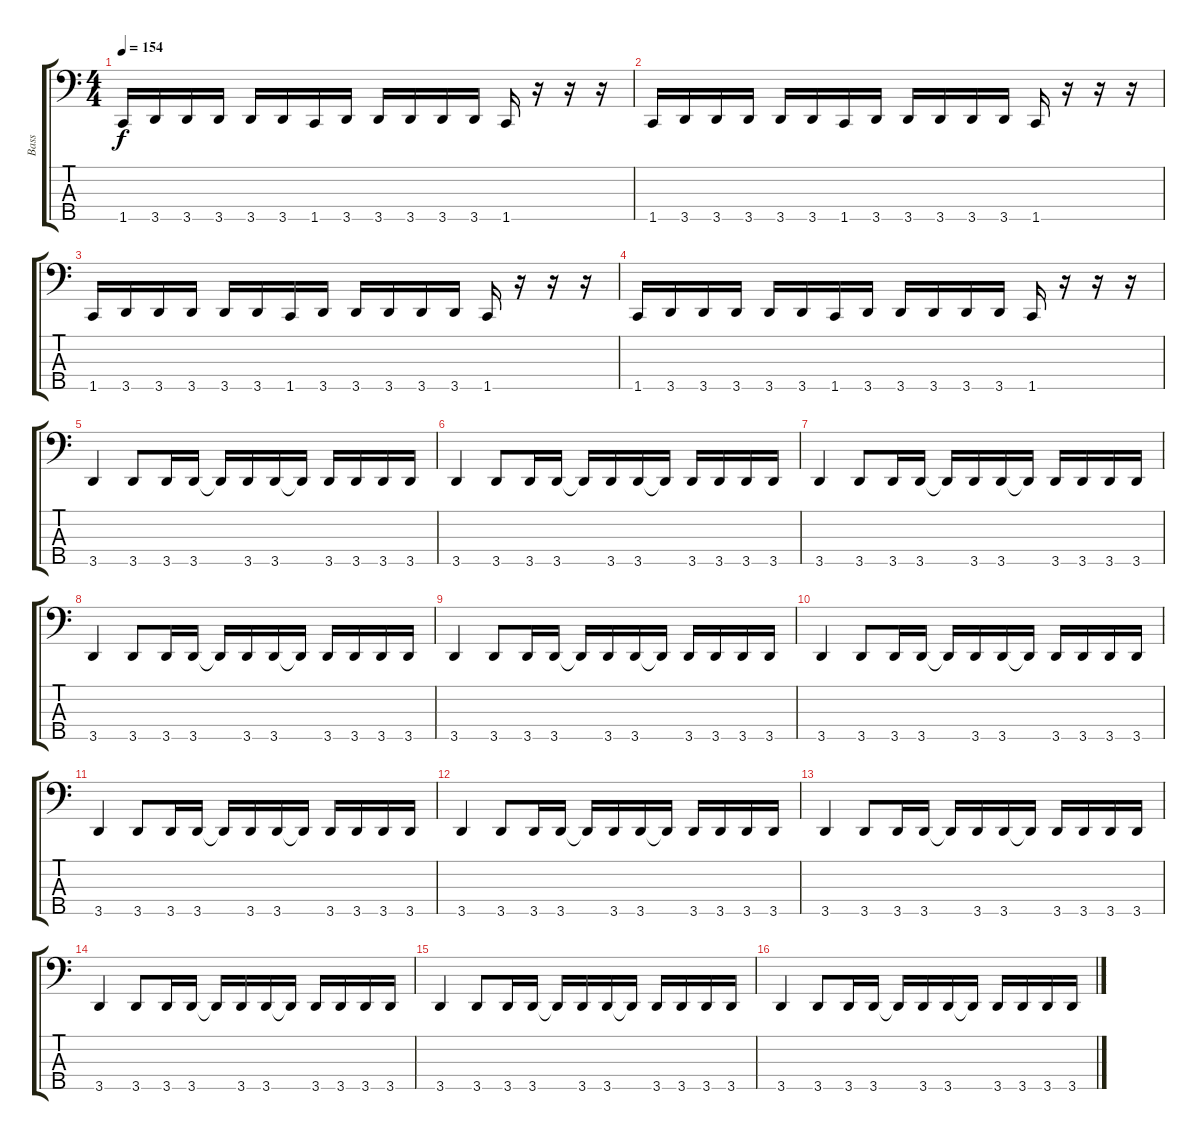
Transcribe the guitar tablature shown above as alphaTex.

\track ("Bass" "Bass") {instrument synthbass2}
\staff {score tabs}
\tuning (G2 D2 A1 E1 B0) {hide}
\ts (4 4)
\tempo 154
\clef f4
\ks c
1.5.16{dy f} 3.5.16 3.5.16 3.5.16 3.5.16 3.5.16 1.5.16 3.5.16 3.5.16 3.5.16 3.5.16 3.5.16 1.5.16 r.16 r.16 r.16 |
1.5.16 3.5.16 3.5.16 3.5.16 3.5.16 3.5.16 1.5.16 3.5.16 3.5.16 3.5.16 3.5.16 3.5.16 1.5.16 r.16 r.16 r.16 |
1.5.16 3.5.16 3.5.16 3.5.16 3.5.16 3.5.16 1.5.16 3.5.16 3.5.16 3.5.16 3.5.16 3.5.16 1.5.16 r.16 r.16 r.16 |
1.5.16 3.5.16 3.5.16 3.5.16 3.5.16 3.5.16 1.5.16 3.5.16 3.5.16 3.5.16 3.5.16 3.5.16 1.5.16 r.16 r.16 r.16 |
3.5.4 3.5.8 3.5.16 3.5.16 3.5{t}.16 3.5.16 3.5.16 3.5{t}.16 3.5.16 3.5.16 3.5.16 3.5.16 |
3.5.4 3.5.8 3.5.16 3.5.16 3.5{t}.16 3.5.16 3.5.16 3.5{t}.16 3.5.16 3.5.16 3.5.16 3.5.16 |
3.5.4 3.5.8 3.5.16 3.5.16 3.5{t}.16 3.5.16 3.5.16 3.5{t}.16 3.5.16 3.5.16 3.5.16 3.5.16 |
3.5.4 3.5.8 3.5.16 3.5.16 3.5{t}.16 3.5.16 3.5.16 3.5{t}.16 3.5.16 3.5.16 3.5.16 3.5.16 |
3.5.4 3.5.8 3.5.16 3.5.16 3.5{t}.16 3.5.16 3.5.16 3.5{t}.16 3.5.16 3.5.16 3.5.16 3.5.16 |
3.5.4 3.5.8 3.5.16 3.5.16 3.5{t}.16 3.5.16 3.5.16 3.5{t}.16 3.5.16 3.5.16 3.5.16 3.5.16 |
3.5.4 3.5.8 3.5.16 3.5.16 3.5{t}.16 3.5.16 3.5.16 3.5{t}.16 3.5.16 3.5.16 3.5.16 3.5.16 |
3.5.4 3.5.8 3.5.16 3.5.16 3.5{t}.16 3.5.16 3.5.16 3.5{t}.16 3.5.16 3.5.16 3.5.16 3.5.16 |
3.5.4 3.5.8 3.5.16 3.5.16 3.5{t}.16 3.5.16 3.5.16 3.5{t}.16 3.5.16 3.5.16 3.5.16 3.5.16 |
3.5.4 3.5.8 3.5.16 3.5.16 3.5{t}.16 3.5.16 3.5.16 3.5{t}.16 3.5.16 3.5.16 3.5.16 3.5.16 |
3.5.4 3.5.8 3.5.16 3.5.16 3.5{t}.16 3.5.16 3.5.16 3.5{t}.16 3.5.16 3.5.16 3.5.16 3.5.16 |
3.5.4 3.5.8 3.5.16 3.5.16 3.5{t}.16 3.5.16 3.5.16 3.5{t}.16 3.5.16 3.5.16 3.5.16 3.5.16
